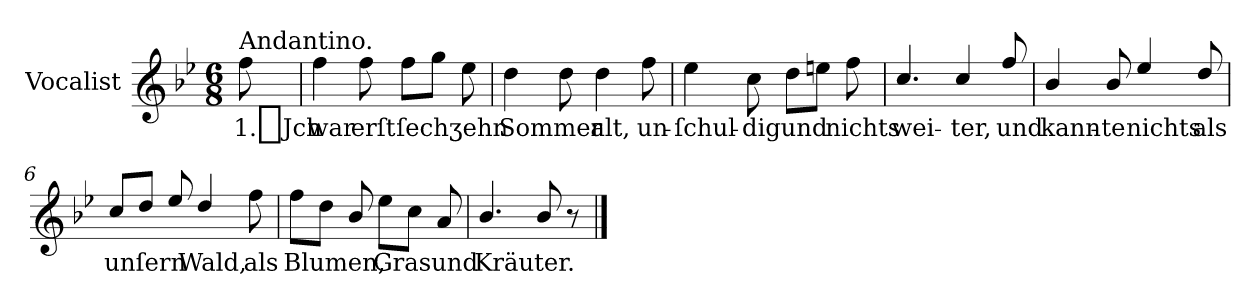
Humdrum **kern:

**kern	**text
*part1	*part1
*staff1	*staff1
*I"Vocalist	*
*clefG2	*
*k[b-e-]	*
*B-:	*
*M6/8	*
=	=
!LO:TX:a:t=Andantino.	!
8ff	1._Jch
=1	=1
4ff	war
8ff	erſt
8ffL	ſechʒehn
8ggJ	.
8ee-	.
=2	=2
4dd	Sommer
8dd	.
4dd	alt,
8ff	un-
=3	=3
4ee-	-ſchul-
8cc	-dig
8ddL	und
8eenJ	.
8ff	nichts
=4	=4
4.cc/	wei-
4cc/	-ter,
8ff/	und
=5	=5
4b-/	kann-
8b-/	-te
4ee-/	nichts
8dd/	als
=6	=6
8cc/L	unſern
8ddJ	.
8ee-/	.
4dd/	Wald,
8ff	als
=7	=7
8ffL	Blumen,
8ddJ	.
8b-/	.
8ee-L	Gras
8ccJ	.
8a	und
=8	=8
4.b-/	Kräuter.
8b-/	.
8r	.
==	==
*-	*-
